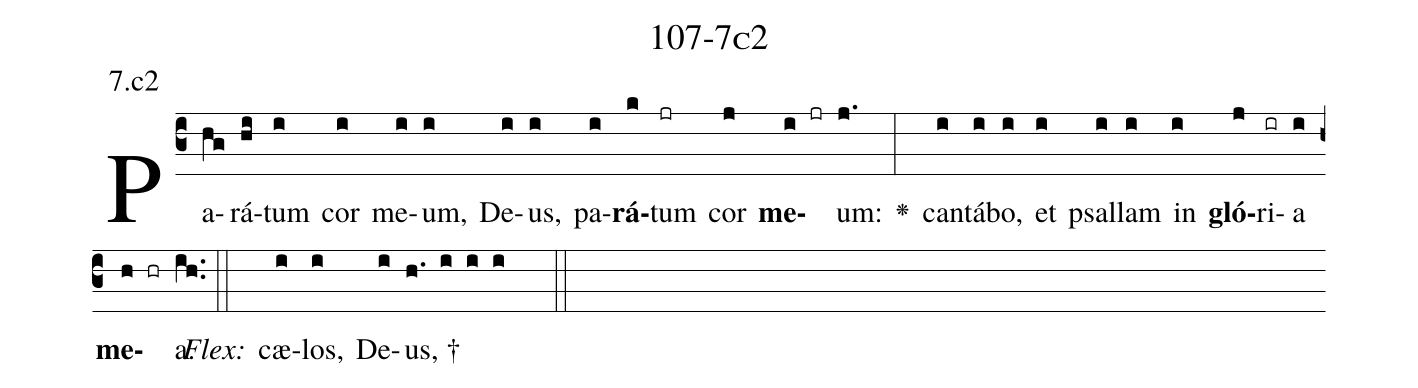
name: 107-7c2;
annotation: 7.c2;
%%
(c3)Pa(hg)rá(hi)tum(i) cor(i) me(i)um,(i) De(i)us,(i) pa(i)<b>rá</b>(k)tum(jr) cor(j) <b>me</b>(i jr)um:(j.) <v>\greheightstar</v>(:) can(i)tá(i)bo,(i) et(i) psal(i)lam(i) in(i) <b>gló</b>(j)ri(ir)a(i) <b>me</b>(h hr)a.(ih..) (::)
<i>Flex:</i>()  cæ(i)los,(i) De(i)us, †(h. i i i  ::)

%E(i) u(i) o(j) u(i) a(h) e.(ih..) (::)
